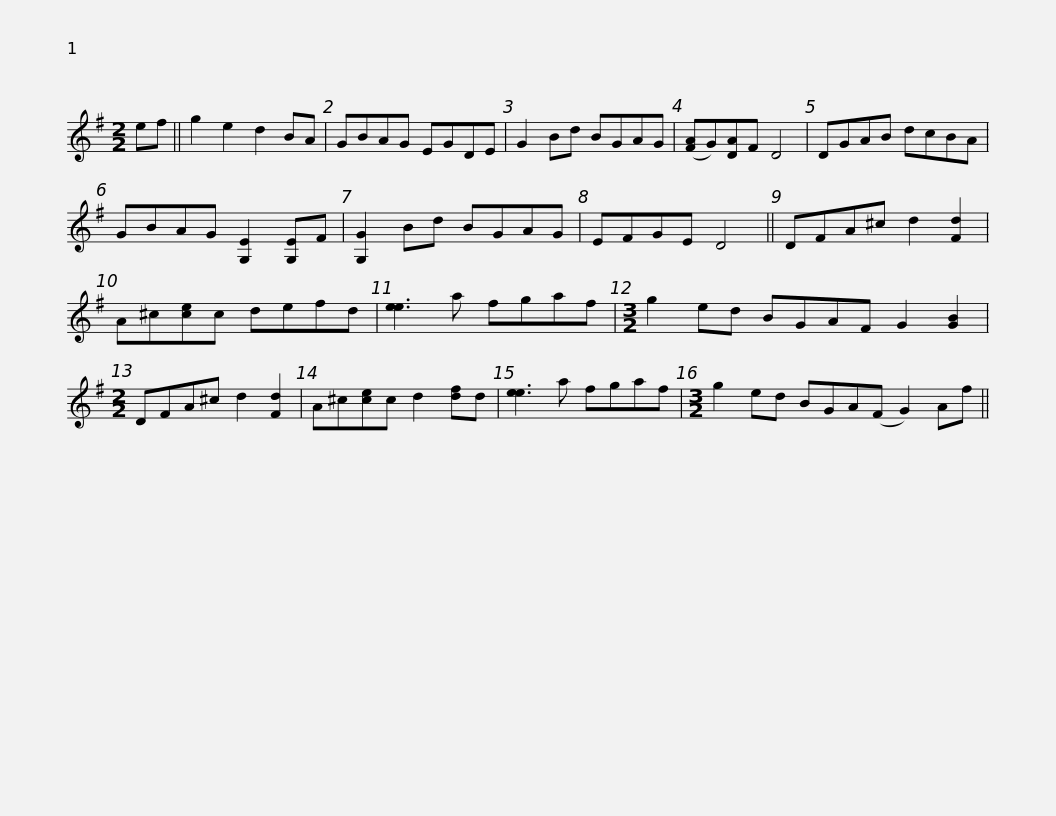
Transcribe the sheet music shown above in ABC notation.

X:1
L:1/8
M:2/2
I:linebreak $
K:G
V:1 treble
V:1
 ef || g2 e2 d2 BA | GBAG EGDE | G2 Bd BGAG | ([FA]G)[DA]F D4 | %5
 DGAB dcBA | GBAG [G,E]2 [G,E]F |$ [G,G]2 Bd BGAG | EFGE D4 || DFA^c d2 [Fd]2 | %10
 A^c[ce]c defd | [ee]3 a fgaf |$[M:3/2] g2 ed BGAF G2 [GB]2 |[M:2/2] DFA^c d2 [Fd]2 | A^c[ce]c d2 [df]d | %15
 [ee]3 a fgaf |[M:3/2] g2 ed BGA(F G2) Af || %17
